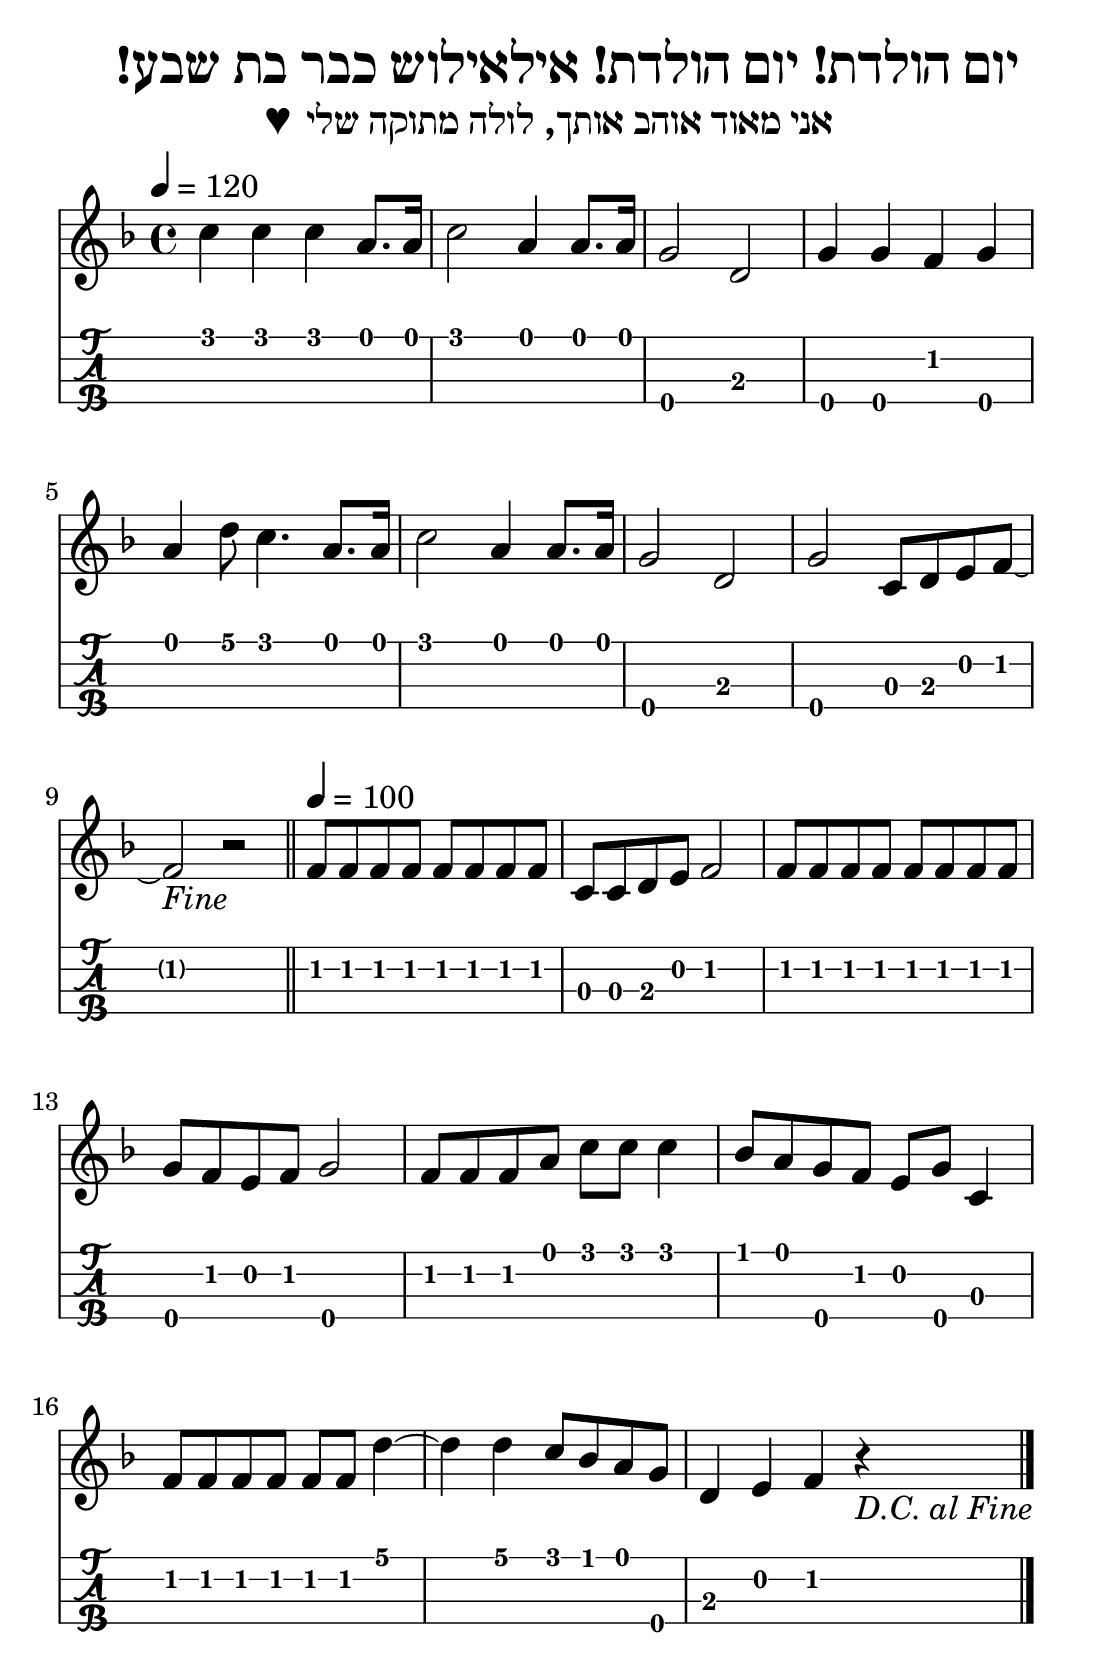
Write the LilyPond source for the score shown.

\header {
  title = "יום הולדת! יום הולדת! אילאילוש כבר בת שבע! 🎈"
  subtitle = "אני מאוד אוהב אותך, לולה מתוקה שלי ♥"
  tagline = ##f
}

muzikoA = {
  \key f \major
  \tempo 4 = 120
  c'4 c' c' a8. a16 |
  c'2 a4 a8. a16 |
  g2\4 d |
  g4\4 g\4 f g\4 |
  a d'8 c'4. a8. a16 |
  c'2 a4 a8. a16 |
  g2\4 d |
  g\4 c8 d e f]~  |
  f2_\markup{\italic Fine} r \bar "||"
  \tempo 4 = 100
  f8 f f f f f f f |
  c c d e f2 |
  f8 f f f f f f f |
  g\4 f e f g2\4 |
  f8 f f a c' c' c'4 |
  bes8 a g\4 f e g\4 c4 |
  f8 f f f f f d'4~  |
  d' d' c'8 bes a g\4 |
  d4 e f r_\markup{\italic{D.C. al Fine}} \bar "|."
}

presado = {
  \time 4/4
  \muzikoA
  \bar "|."
}

MIDI = {
  \tempo 4 = 120
  \presado
}

\version "2.18.2"
#(set-global-staff-size 28)
\paper {
  indent = 0\cm
  paper-width = 18.5\cm
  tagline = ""
%  ragged-bottom = ##f
 % ragged-last-bottom = ##f
}
\score {
  <<
	\new Staff \with {
	  \omit StringNumber
	}
	\transpose c c' {\presado}
	\new TabStaff \with {
	  stringTunings = \stringTuning <g' c' e' a'>
	}
	\transpose c c' {\presado}
  >>
  \layout { }
}
\score {
  \new Staff \with {midiInstrument = #"cello"} {
	\unfoldRepeats
	\transpose c c' {\MIDI}
  }
	\midi { }
}

